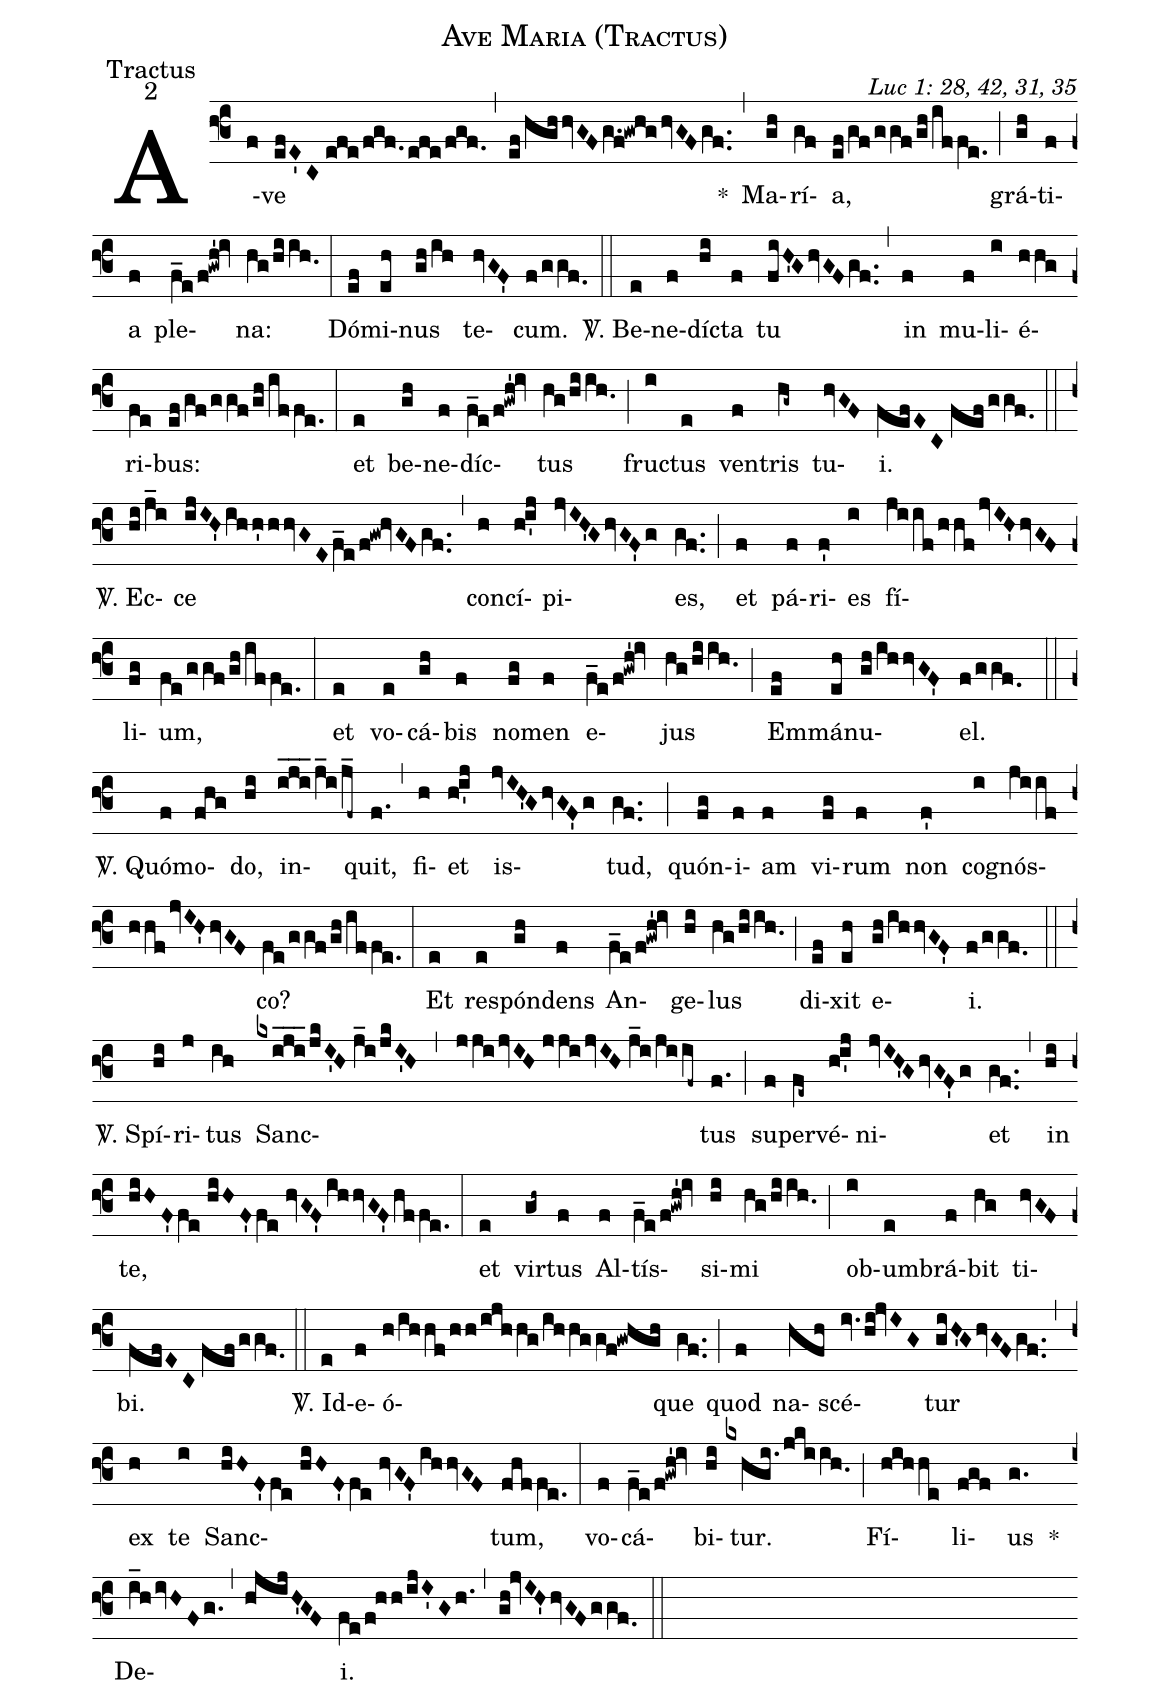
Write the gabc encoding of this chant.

name: Ave Maria (Tractus);
office-part: Tractus;
mode: 2;
commentary: Luc 1: 28, 42, 31, 35;
%%
(f3) A(f)ve(efE'C//efe/fgf./efe/fgf.) (,) (ef/hghhvGF/g.f!gwhg/hvGF/gf..) *(,) Ma(gh)rí(gf)a,(ef/gf/ggf/gh/iffe.) (;) grá(gh)ti(f)a(f) ple(f_e/f!gwh'!iv)na:(hg/hiih.0) (:)
Dó(ef)mi(eh)nus(gh/ih) te(hvGF')cum.(f/ggf.0) (::)
<sp>V/</sp>. Be(e)ne(f)díc(hi)ta(f) tu(fiH'G/hvGF/gf..) (,) in(f) mu(f)li(i)é(hhg)ri(fe)bus:(ef/gf/ggf/gh/iffe.) (:)
et(e) be(gh)ne(f)díc(f_e/f!gwh'!iv)tus(hg/hiih.0) (;) fruc(i)tus(e) ven(f)tris(hg~) tu(hvGF)i.(fefEC//fef/ggf.0) (::)
<sp>V/</sp>. Ec(hi/j_i)ce(ijIH'/ihh'hhvGE/f_e/f!gw!hvGF/gf..) (,) con(h)cí(h!i'j)pi(jvIH'G/hvGF'/g)es,(gf..) (;) et(f) pá(f)ri(f')es(i) fí(jiif/hhf/jvIH'hvGF)li(fg)um,(fe/ggf/gh/iffe.) (:)
et(e) vo(e)cá(gh)bis(f) no(fg)men(f) e(f_e/f!gwh'!iv)jus(hg/hiih.0) (;) Em(ef)má(eh)nu(gh/ihhvGF')el.(f/ggf.0) (::)
<sp>V/</sp>. Quó(f)mo(fhg)do,(hi) in(i_j_i_2/j_i/j_f~)quit,(f.) (,) fi(h)et(h!i'j) is(jvIH'G/hvGF'g)tud,(gf..) (;) quón(fg)i(f)am(f) vi(fg)rum(f) non(f') co(i)gnós(jiif/hhf/jvIH'/hvGF)co?(fe/ggf/gh/iffe.) (:)
Et(e) re(e)spón(gh)dens(f) An(f_e/f!gwh'!iv)ge(hi)lus(hg/hiih.0) (;) di(ef)xit(eh) e(gh/ihhvGF')i.(f/ggf.0) (::)
<sp>V/</sp>. Spí(hi)ri(j)tus(ih) Sanc(kxiji___/jkI'H//j_i/jkI'H,jji/jvIH//jji/jvIH//j_i/jiif~)tus(f.) (;) su(f)per(fe~)vé(h!i'j)ni(jvIH'G/hvGF'g)et(gf..) (,) in(hi) te,(hiHF'fe//hiHF'/fe//hvGF'/ihhvGF'/hffe.) (:)
et(e) vir(gh~)tus(f) Al(f)tís(f_e/f!gwh'!iv)si(hi)mi(hg/hiih.0) (;) ob(i)um(e)brá(f)bit(hg) ti(hvGF)bi.(fefEC//fef/ggf.0) (::)
<sp>V/</sp>. Id(e)e(f)ó(h/ihhf/hh/ijhhg/ihhggf!gwhgh)que(gf..) (;) quod(f) na(hfh)scé(iv./hi!jvIG)tur(giH'G/hvGF/gf..) (,) ex(h) te(i) Sanc(hiHF'/fe//hiHF'/fe//hvGF'/ihhvGF)tum,(fhffe.) (:)
vo(f)cá(f_e/f!gwh'!iv)bi(hi)tur.(kxhgi./jkiih.0) (;) Fí(hihhe)li(fgf)us(g.) *() De(i_h/ivHFg.,hjijH'GF)i.(fe/f!hh/ijI'Gh.) (,) (gh!jvIH'hvGF/ggf.0) (::)
